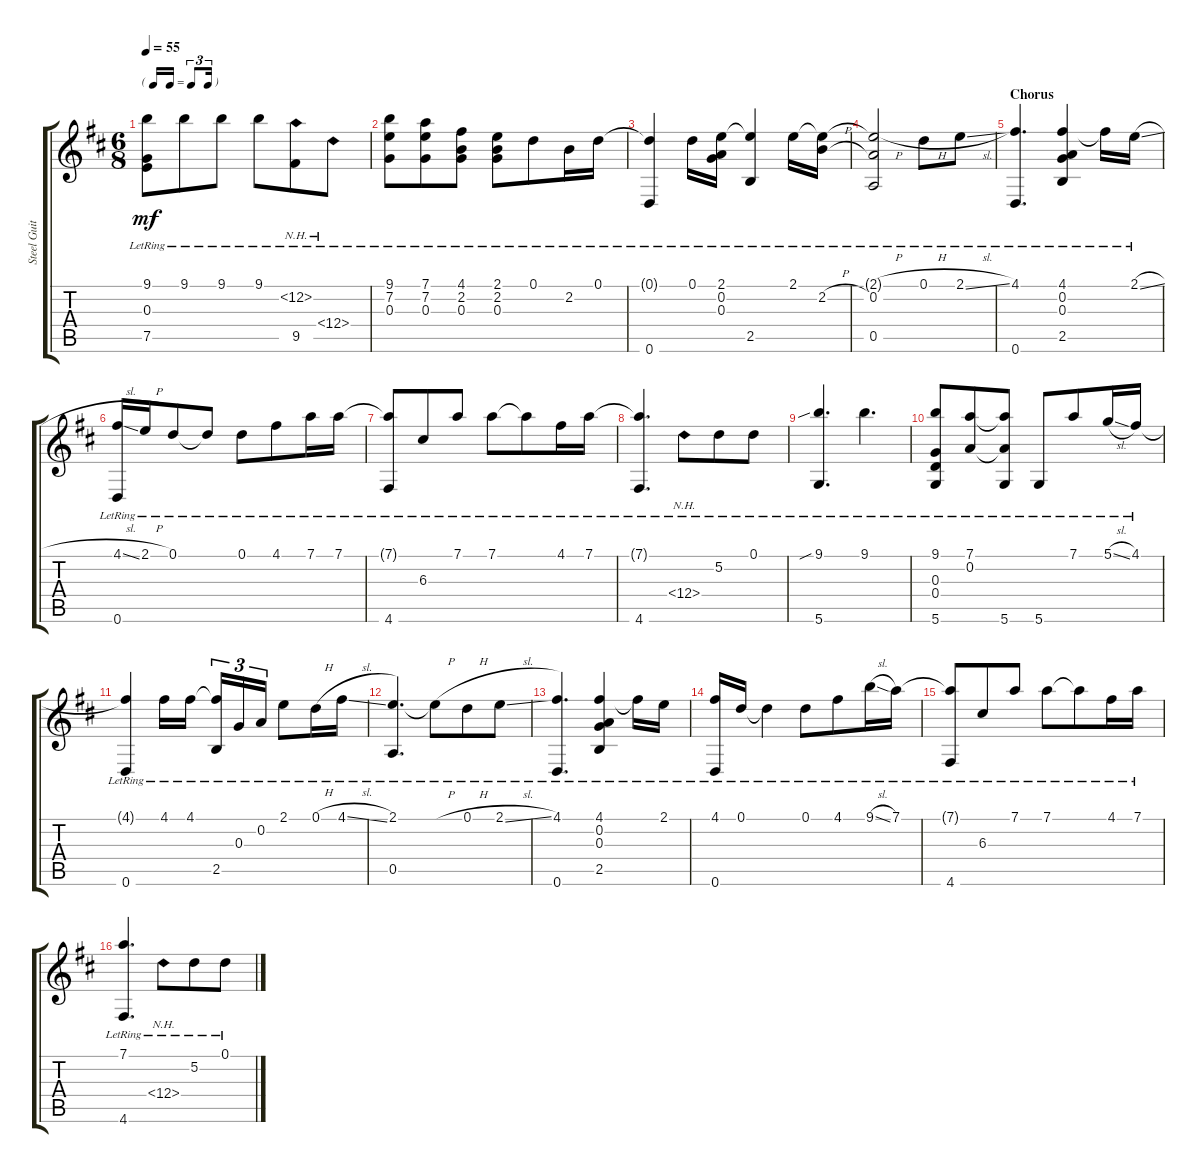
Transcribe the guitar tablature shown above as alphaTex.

\track ("Steel Guitar" "Steel Guit") {instrument acousticguitarsteel}
\staff {score tabs}
\tuning (D4 A3 G3 D3 A2 D2) {hide}
\ts (6 8)
\tf triplet16th
\tempo 55
\clef g2
\ks d
(9.1{lr} 0.3{lr} 7.5{lr}).8{dy mf} 9.1{lr}.8 9.1{lr}.8 9.1{lr}.8 (12.2{nh lr} 9.5{lr}).8 12.4{nh lr}.8 |
(9.1{lr} 7.2{lr} 0.3{lr}).8 (7.1{lr} 7.2{lr} 0.3{lr}).8 (4.1{lr} 2.2{lr} 0.3{lr}).8 (2.1{lr} 2.2{lr} 0.3{lr}).8 0.1{lr}.8 2.2{lr}.16 0.1{lr}.16 |
(0.1{lr t} 0.6{lr}).4 0.1{lr}.16 (2.1{lr} 0.2{lr} 0.3{lr}).16 (2.1{lr t} 2.5{lr}).4 2.1{lr}.16 (2.1{lr t} 2.2{h lr}).16 |
(2.1{h lr t} 0.2{lr} 0.5{lr}).2 0.1{h lr}.8 2.1{sl lr}.8 |
\section ("" "Chorus")
(4.1{lr} 0.6{lr}).4{d} (4.1{lr} 0.2{lr} 0.3{lr} 2.5{lr}).4 4.1{lr t}.16 2.1{sl lr}.16 |
(4.1{sl lr} 0.6{lr}).16 2.1{h lr}.16 0.1{lr}.8 0.1{lr t}.8 0.1{lr}.8 4.1{lr}.8 7.1{lr}.16 7.1{lr}.16 |
(7.1{lr t} 4.6{lr}).8 6.3{lr}.8 7.1{lr}.8 7.1{lr}.8 7.1{lr t}.8 4.1{lr}.16 7.1{lr}.16 |
(7.1{lr t} 4.6{lr}).4{d} 12.4{nh lr}.8 5.2{lr}.8 0.1{lr}.8 |
(9.1{sib lr} 5.6{lr}).4{d} 9.1{lr}.4{d} |
(9.1{lr} 0.3{lr} 0.4{lr} 5.6{lr}).8 (7.1{lr} 0.2{lr}).8 (7.1{lr t} 0.2{lr t} 5.6{lr}).8 5.6{lr}.8 7.1{lr}.8 5.1{sl lr}.16 4.1{lr}.16 |
(4.1{lr t} 0.6{lr}).4 4.1{lr}.16 4.1{lr}.16 (4.1{lr t} 2.5{lr}).16{tu (3 2)} 0.3{lr}.16{tu (3 2)} 0.2{lr}.16{tu (3 2)} 2.1{lr}.8 0.1{h lr}.16 4.1{sl lr}.16 |
(2.1{lr} 0.5{lr}).4{d} 2.1{h lr t}.8 0.1{h lr}.8 2.1{sl lr}.8 |
(4.1{lr} 0.6{lr}).4{d} (4.1{lr} 0.2{lr} 0.3{lr} 2.5{lr}).4 4.1{lr t}.16 2.1{lr}.16 |
(4.1{lr} 0.6{lr}).16 0.1{lr}.16 0.1{lr t}.4 0.1{lr}.8 4.1{lr}.8 9.1{sl lr}.16 7.1{lr}.16 |
(7.1{lr t} 4.6{lr}).8 6.3{lr}.8 7.1{lr}.8 7.1{lr}.8 7.1{lr t}.8 4.1{lr}.16 7.1{lr}.16 |
(7.1{lr} 4.6{lr}).4{d} 12.4{nh lr}.8 5.2{lr}.8 0.1{lr}.8
